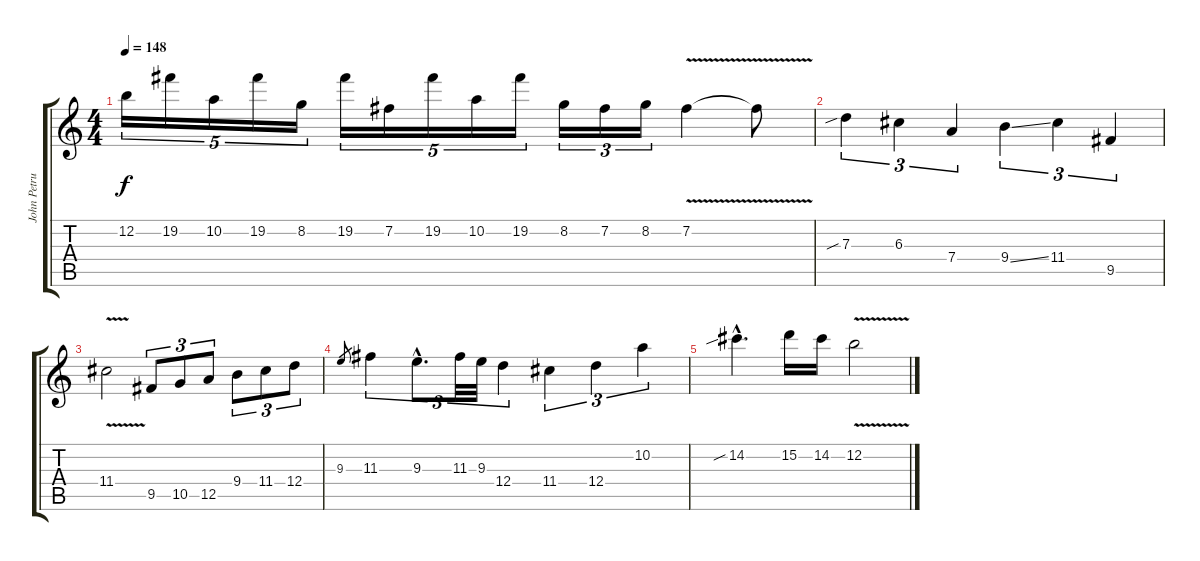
\track ("John Petrucci" "John Petru") {instrument distortionguitar}
\staff {score tabs}
\tuning (E4 B3 G3 D3 A2 E2) {hide}
\ts (4 4)
\tempo 148
\clef g2
\ks c
12.2.16{tu (5 4) dy f} 19.2.16{tu (5 4)} 10.2.16{tu (5 4)} 19.2.16{tu (5 4)} 8.2.16{tu (5 4)} 19.2.16{tu (5 4)} 7.2.16{tu (5 4)} 19.2.16{tu (5 4)} 10.2.16{tu (5 4)} 19.2.16{tu (5 4)} 8.2.16{tu (3 2)} 7.2.16{tu (3 2)} 8.2.16{tu (3 2)} 7.2{v}.4 7.2{t}.8 |
7.3{sib}.4{tu (3 2)} 6.3.4{tu (3 2)} 7.4.4{tu (3 2)} 9.4{ss}.4{tu (3 2)} 11.4.4{tu (3 2)} 9.5.4{tu (3 2)} |
11.4{v}.2 9.5.8{tu (3 2)} 10.5.8{tu (3 2)} 12.5.8{tu (3 2)} 9.4.8{tu (3 2)} 11.4.8{tu (3 2)} 12.4.8{tu (3 2)} |
9.3.8{gr} 11.3.4{tu (3 2)} 9.3{hac}.8{d tu (3 2)} 11.3.32{tu (3 2)} 9.3.32{tu (3 2)} 12.4.4{tu (3 2)} 11.4.4{tu (3 2)} 12.4.4{tu (3 2)} 10.2.4{tu (3 2)} |
14.2{sib hac}.4{d} 15.2.16 14.2.16 12.2{v}.2
